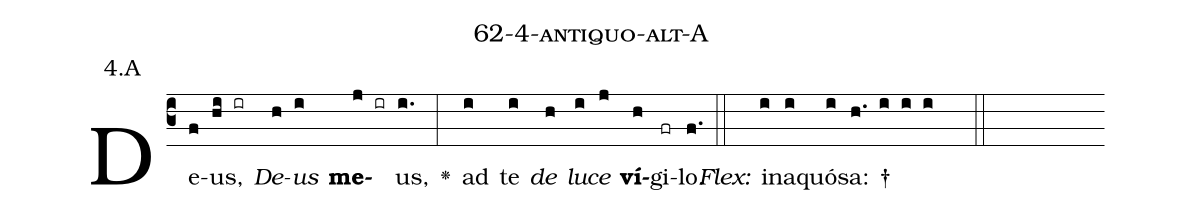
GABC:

name: 62-4-antiquo-alt-A;
annotation: 4.A;
%%
(c3)De(f)us,(hi ir) <i>De</i>(h)<i>us</i>(i) <b>me</b>(j ir)us,(i.) <v>\greheightstar</v>(:) ad(i) te(i) <i>de</i>(h) <i>lu</i>(i)<i>ce</i>(j) <b>ví</b>(h)gi(fr)lo.(f.) (::)
<i>Flex:</i>()  in(i)a(i)quó(i)sa: †(h. i i i  ::)

%E(i) u(h) o(i) u(j) a(h) e.(f.) (::)
